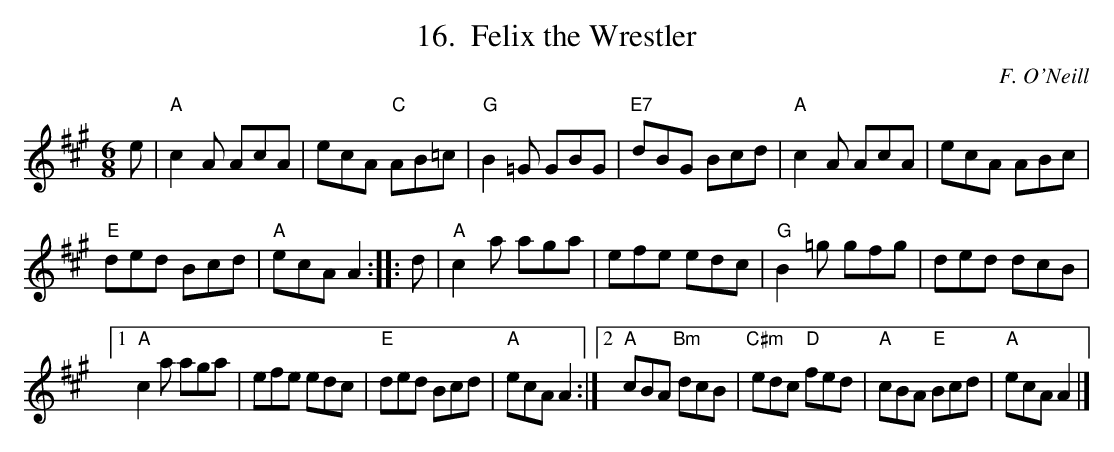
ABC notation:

X:1
T:Felix the Wrestler
C:F. O'Neill
L:1/8
M:6/8
%%score 1 | 2
K:A
V:1
e|"A"c2A AcA|ecA "C"AB=c|"G"B2=G GBG|"E7"dBG Bcd|"A"c2A AcA|ecA ABc|
"E"ded Bcd|"A"ecA A2:][:d|"A"c2a aga|efe edc|"G"B2=g gfg|ded dcB|
[1"A"c2a aga|efe edc|"E"ded Bcd|"A"ecA A2:|[2"A"cBA "Bm"dcB|"C#m"edc "D"fed|"A"cBA "E"Bcd|"A"ecA A2|]
V:C clef=bass middle=D octave=-1
E|A2AE3|A3=c3|=G2GD3|E3G3|A2AE3|A3c2d|
e2d Bcd|A2AA2:|]:e|a2ae3|A3E3|=G2Gd3|=g2d dcB|
[1A2Ae3|a3e3|e3 Bcd|A2B cd:|[2A3B3|c3d3|A3E3|A2AA2|]
